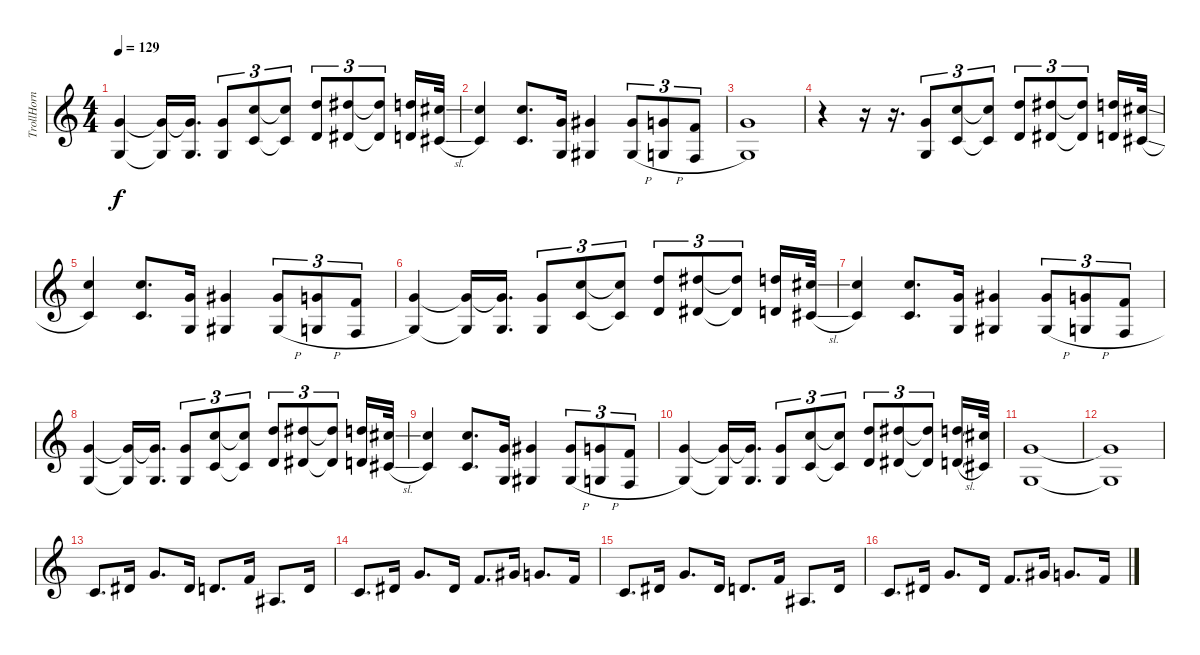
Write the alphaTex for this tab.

\track ("TrollHorn" "TrollHorn") {instrument accordion}
\staff {score}
\tuning (E4 B3 G3 D3 A2 E2) {hide}
\ts (4 4)
\tempo 129
\clef g2
\ks c
(3.1 0.3).4{dy f} (3.1{t} 0.3{t}).16 (3.1{t} 0.3).16{d} (3.1 0.3).8{tu (3 2)} (8.1 1.2).8{tu (3 2)} (8.1{t} 1.2{t}).8{tu (3 2)} (10.1 3.2).8{tu (3 2)} (11.1 4.2).8{tu (3 2)} (11.1{t} 4.2{t}).8{tu (3 2)} (10.1 3.2).16 (9.1{sl} 2.2{sl}).32 |
(8.1 1.2).4 (8.1 1.2).8{d} (3.1 0.3).16 (4.1 1.3).4 (4.1{h} 1.3{h}).8{tu (3 2)} (3.1{h} 0.3{h}).8{tu (3 2)} (1.1 3.4).8{tu (3 2)} |
(3.1 0.3).1 |
r.4 r.16 r.16{d} (3.1 0.3).8{tu (3 2)} (8.1 1.2).8{tu (3 2)} (8.1{t} 1.2{t}).8{tu (3 2)} (10.1 3.2).8{tu (3 2)} (11.1 4.2).8{tu (3 2)} (11.1{t} 4.2{t}).8{tu (3 2)} (10.1 3.2).16 (9.1{sl} 2.2{sl}).32 |
(8.1 1.2).4 (8.1 1.2).8{d} (3.1 0.3).16 (4.1 1.3).4 (4.1{h} 1.3{h}).8{tu (3 2)} (3.1{h} 0.3{h}).8{tu (3 2)} (1.1 3.4).8{tu (3 2)} |
(3.1 0.3).4 (3.1{t} 0.3{t}).16 (3.1{t} 0.3).16{d} (3.1 0.3).8{tu (3 2)} (8.1 1.2).8{tu (3 2)} (8.1{t} 1.2{t}).8{tu (3 2)} (10.1 3.2).8{tu (3 2)} (11.1 4.2).8{tu (3 2)} (11.1{t} 4.2{t}).8{tu (3 2)} (10.1 3.2).16 (9.1{sl} 2.2{sl}).32 |
(8.1 1.2).4 (8.1 1.2).8{d} (3.1 0.3).16 (4.1 1.3).4 (4.1{h} 1.3{h}).8{tu (3 2)} (3.1{h} 0.3{h}).8{tu (3 2)} (1.1 3.4).8{tu (3 2)} |
(3.1 0.3).4 (3.1{t} 0.3{t}).16 (3.1{t} 0.3).16{d} (3.1 0.3).8{tu (3 2)} (8.1 1.2).8{tu (3 2)} (8.1{t} 1.2{t}).8{tu (3 2)} (10.1 3.2).8{tu (3 2)} (11.1 4.2).8{tu (3 2)} (11.1{t} 4.2{t}).8{tu (3 2)} (10.1 3.2).16 (9.1{sl} 2.2{sl}).32 |
(8.1 1.2).4 (8.1 1.2).8{d} (3.1 0.3).16 (4.1 1.3).4 (4.1{h} 1.3{h}).8{tu (3 2)} (3.1{h} 0.3{h}).8{tu (3 2)} (1.1 3.4).8{tu (3 2)} |
(3.1 0.3).4 (3.1{t} 0.3{t}).16 (3.1{t} 0.3).16{d} (3.1 0.3).8{tu (3 2)} (8.1 1.2).8{tu (3 2)} (8.1{t} 1.2{t}).8{tu (3 2)} (10.1 3.2).8{tu (3 2)} (11.1 4.2).8{tu (3 2)} (11.1{t} 4.2{t}).8{tu (3 2)} (10.1{sl} 3.2{sl}).16 (9.1 2.2).32 |
(3.1 0.3).1 |
(3.1{t} 0.3{t}).1 |
1.2.8{d} 4.2.16 3.1.8{d} 4.2.16 3.2.8{d} 1.1.16 3.3.8{d} 3.2.16 |
1.2.8{d} 4.2.16 3.1.8{d} 4.2.16 1.1.8{d} 4.1.16 3.1.8{d} 1.1.16 |
1.2.8{d} 4.2.16 3.1.8{d} 4.2.16 3.2.8{d} 1.1.16 3.3.8{d} 3.2.16 |
1.2.8{d} 4.2.16 3.1.8{d} 4.2.16 1.1.8{d} 4.1.16 3.1.8{d} 1.1.16
